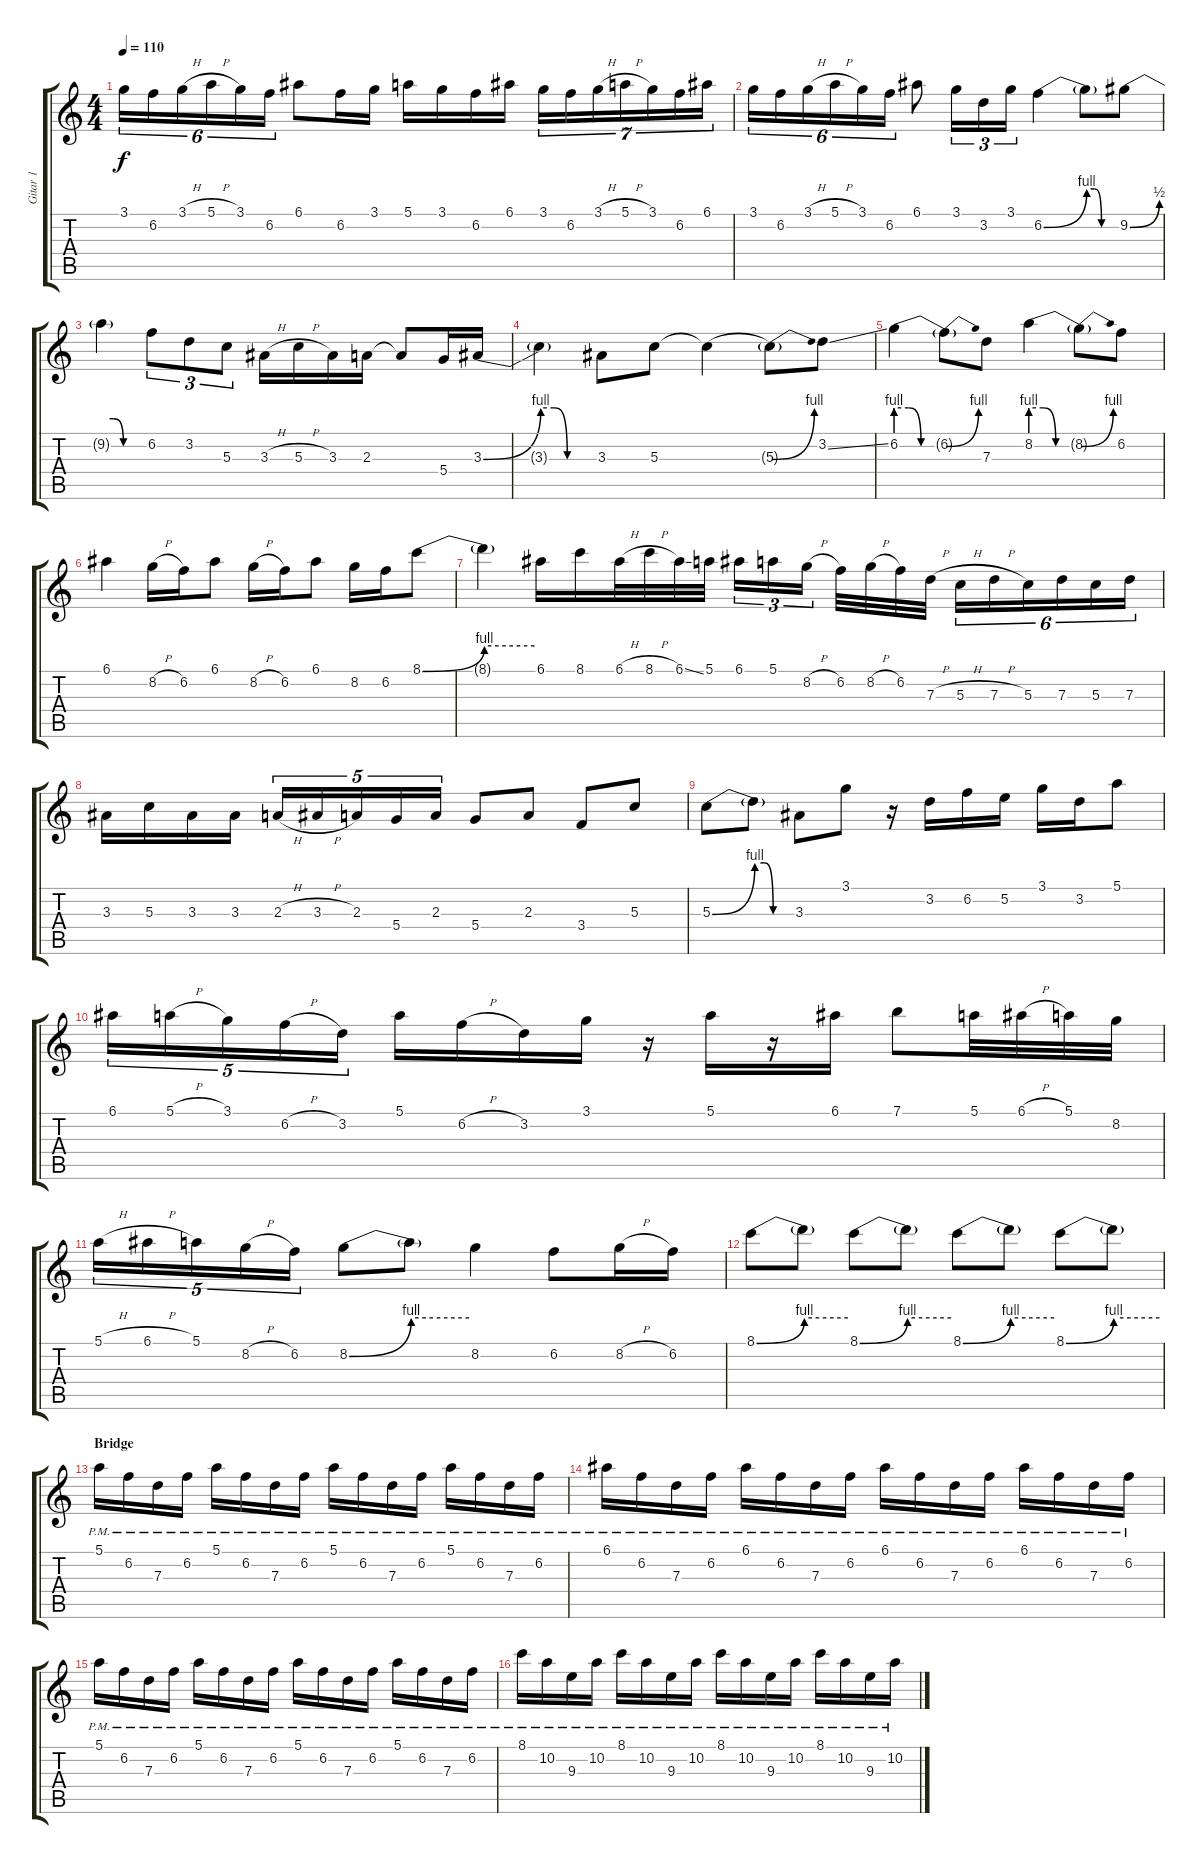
\track ("Gitar 1" "Gitar 1") {instrument overdrivenguitar}
\staff {score tabs}
\tuning (E4 B3 G3 D3 A2 E2) {hide}
\ts (4 4)
\tempo 110
\clef g2
\ks c
3.1.16{tu (6 4) dy f} 6.2.16{tu (6 4)} 3.1{h}.16{tu (6 4)} 5.1{h}.16{tu (6 4)} 3.1.16{tu (6 4)} 6.2.16{tu (6 4)} 6.1.8 6.2.16 3.1.16 5.1.16 3.1.16 6.2.16 6.1.16 3.1.16{tu (7 4)} 6.2.16{tu (7 4)} 3.1{h}.16{tu (7 4)} 5.1{h}.16{tu (7 4)} 3.1.16{tu (7 4)} 6.2.16{tu (7 4)} 6.1.16{tu (7 4)} |
3.1.16{tu (6 4)} 6.2.16{tu (6 4)} 3.1{h}.16{tu (6 4)} 5.1{h}.16{tu (6 4)} 3.1.16{tu (6 4)} 6.2.16{tu (6 4)} 6.1.8 3.1.16{tu (3 2)} 3.2.16{tu (3 2)} 3.1.16{tu (3 2)} 6.2{be (bend 0 0 60 4)}.4 6.2{be (custom 0 4 15 4 30 0 60 0) t}.8 9.2{be (bend 0 0 60 2)}.8 |
9.2{be (custom 0 2 15 2 30 0 60 0) t}.4 6.2.8{tu (3 2)} 3.2.8{tu (3 2)} 5.3.8{tu (3 2)} 3.3{h}.16 5.3{h}.16 3.3.16 2.3.16 2.3{t}.8 5.4.16 3.3{be (bend 0 0 60 4)}.16 |
3.3{be (custom 0 4 15 4 30 0 60 0) t}.4 3.3.8 5.3.8 5.3{be (hold 0 0 60 0) t}.4 5.3{be (bend 0 0 60 4) t}.8 3.2{ss}.8 |
6.2{be (custom 0 4 15 4 30 0 60 0)}.4 6.2{be (bend 0 0 60 4) t}.8 7.3.8 8.2{be (custom 0 4 15 4 30 0 60 0)}.4 8.2{be (bend 0 0 60 4) t}.8 6.2.8 |
6.1.4 8.2{h}.16 6.2.16 6.1.8 8.2{h}.16 6.2.16 6.1.8 8.2.16 6.2.16 8.1{be (bend 0 0 60 4)}.8 |
8.1{be (hold 0 4 60 4) t}.4 6.1.16 8.1.16 6.1{h}.32 8.1{h}.32 6.1{ss}.32 5.1.32 6.1.16{tu (3 2)} 5.1.16{tu (3 2)} 8.2{h}.16{tu (3 2)} 6.2.32 8.2{h}.32 6.2.32 7.3{h}.32 5.3{h}.16{tu (6 4)} 7.3{h}.16{tu (6 4)} 5.3.16{tu (6 4)} 7.3.16{tu (6 4)} 5.3.16{tu (6 4)} 7.3.16{tu (6 4)} |
3.3.16 5.3.16 3.3.16 3.3.16 2.3{h}.16{tu (5 4)} 3.3{h}.16{tu (5 4)} 2.3.16{tu (5 4)} 5.4.16{tu (5 4)} 2.3.16{tu (5 4)} 5.4.8 2.3.8 3.4.8 5.3.8 |
5.3{be (bend 0 0 60 4)}.8 5.3{be (custom 0 4 15 4 30 0 60 0) t}.8 3.3.8 3.1.8 r.16 3.2.16 6.2.16 5.2.16 3.1.16 3.2.16 5.1.8 |
6.1.16{tu (5 4)} 5.1{h}.16{tu (5 4)} 3.1.16{tu (5 4)} 6.2{h}.16{tu (5 4)} 3.2.16{tu (5 4)} 5.1.16 6.2{h}.16 3.2.16 3.1.16 r.16 5.1.16 r.16 6.1.16 7.1.8 5.1.32 6.1{h}.32 5.1.32 8.2.32 |
5.1{h}.16{tu (5 4)} 6.1{h}.16{tu (5 4)} 5.1.16{tu (5 4)} 8.2{h}.16{tu (5 4)} 6.2.16{tu (5 4)} 8.2{be (bend 0 0 60 4)}.8 8.2{be (hold 0 4 60 4) t}.8 8.2.4 6.2.8 8.2{h}.16 6.2.16 |
8.1{be (bend 0 0 60 4)}.8 8.1{be (hold 0 4 60 4) t}.8 8.1{be (bend 0 0 60 4)}.8 8.1{be (hold 0 4 60 4) t}.8 8.1{be (bend 0 0 60 4)}.8 8.1{be (hold 0 4 60 4) t}.8 8.1{be (bend 0 0 60 4)}.8 8.1{be (hold 0 4 60 4) t}.8 |
\section ("" "Bridge")
5.1{pm}.16 6.2{pm}.16 7.3{pm}.16 6.2{pm}.16 5.1{pm}.16 6.2{pm}.16 7.3{pm}.16 6.2{pm}.16 5.1{pm}.16 6.2{pm}.16 7.3{pm}.16 6.2{pm}.16 5.1{pm}.16 6.2{pm}.16 7.3{pm}.16 6.2{pm}.16 |
6.1{pm}.16 6.2{pm}.16 7.3{pm}.16 6.2{pm}.16 6.1{pm}.16 6.2{pm}.16 7.3{pm}.16 6.2{pm}.16 6.1{pm}.16 6.2{pm}.16 7.3{pm}.16 6.2{pm}.16 6.1{pm}.16 6.2{pm}.16 7.3{pm}.16 6.2{pm}.16 |
5.1{pm}.16 6.2{pm}.16 7.3{pm}.16 6.2{pm}.16 5.1{pm}.16 6.2{pm}.16 7.3{pm}.16 6.2{pm}.16 5.1{pm}.16 6.2{pm}.16 7.3{pm}.16 6.2{pm}.16 5.1{pm}.16 6.2{pm}.16 7.3{pm}.16 6.2{pm}.16 |
8.1{pm}.16 10.2{pm}.16 9.3{pm}.16 10.2{pm}.16 8.1{pm}.16 10.2{pm}.16 9.3{pm}.16 10.2{pm}.16 8.1{pm}.16 10.2{pm}.16 9.3{pm}.16 10.2{pm}.16 8.1{pm}.16 10.2{pm}.16 9.3{pm}.16 10.2{pm}.16
